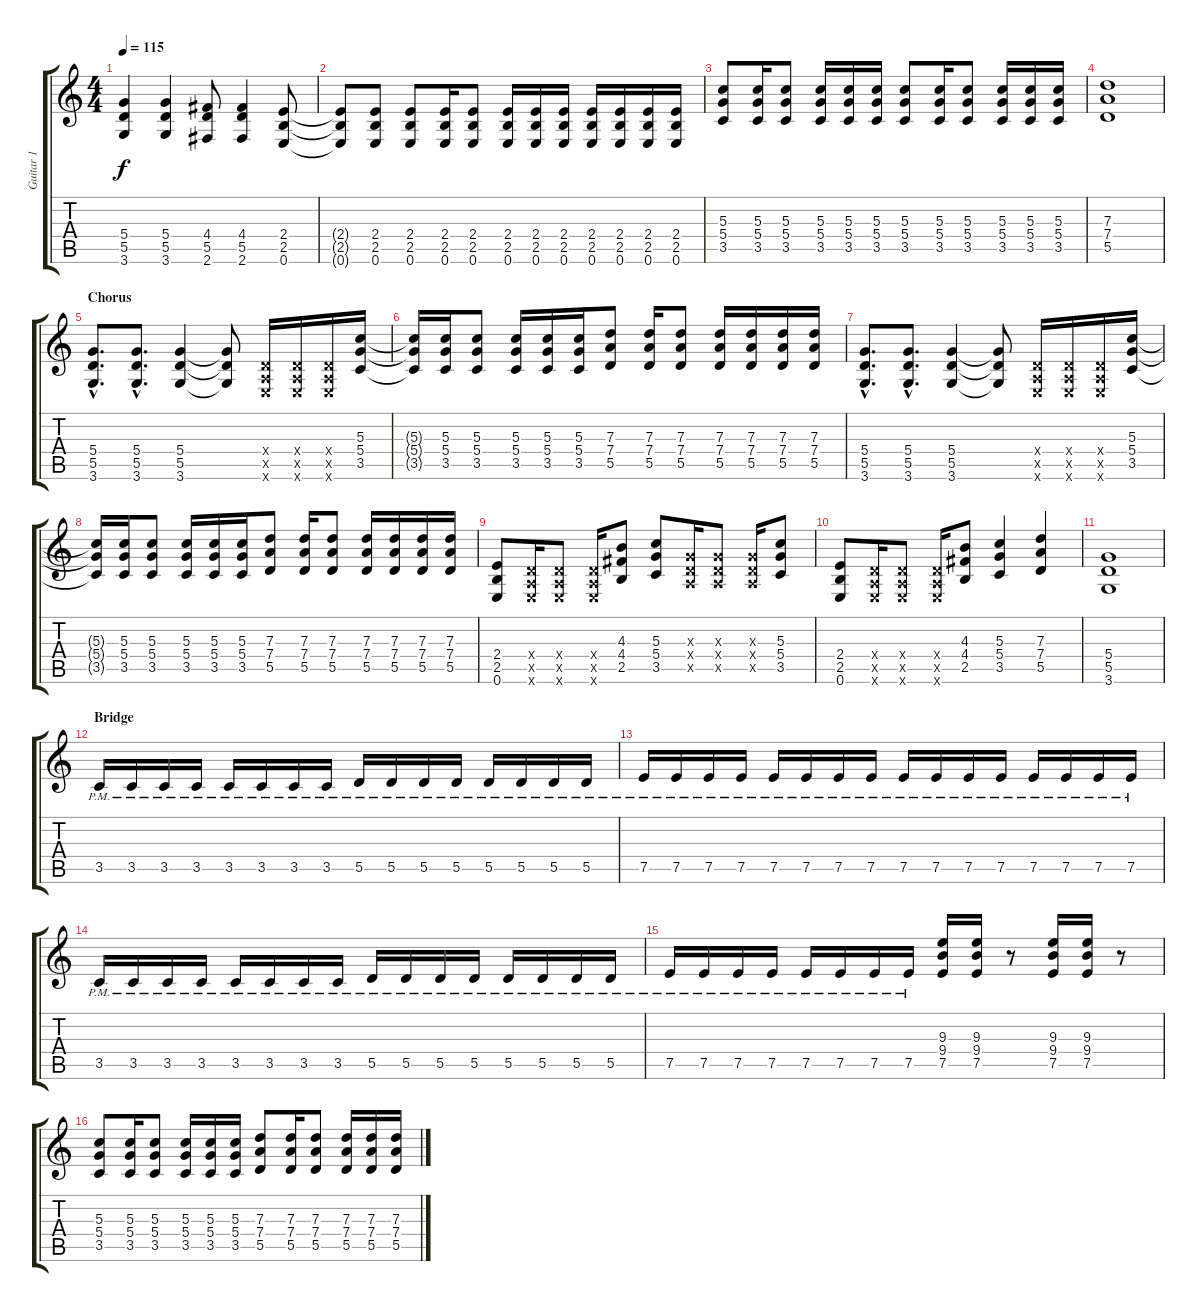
\track ("Guitar 1" "Guitar 1") {instrument distortionguitar}
\staff {score tabs}
\tuning (E4 B3 G3 D3 A2 E2) {hide}
\ts (4 4)
\tempo 115
\clef g2
\ks c
(5.4 5.5 3.6).4{dy f} (5.4 5.5 3.6).4 (4.4 5.5 2.6).8 (4.4 5.5 2.6).4 (2.4 2.5 0.6).8 |
(2.4{t} 2.5{t} 0.6{t}).8 (2.4 2.5 0.6).8 (2.4 2.5 0.6).8 (2.4 2.5 0.6).16 (2.4 2.5 0.6).8 (2.4 2.5 0.6).16 (2.4 2.5 0.6).16 (2.4 2.5 0.6).16 (2.4 2.5 0.6).16 (2.4 2.5 0.6).16 (2.4 2.5 0.6).16 (2.4 2.5 0.6).16 |
(5.3 5.4 3.5).8 (5.3 5.4 3.5).16 (5.3 5.4 3.5).8 (5.3 5.4 3.5).16 (5.3 5.4 3.5).16 (5.3 5.4 3.5).16 (5.3 5.4 3.5).8 (5.3 5.4 3.5).16 (5.3 5.4 3.5).8 (5.3 5.4 3.5).16 (5.3 5.4 3.5).16 (5.3 5.4 3.5).16 |
(7.3 7.4 5.5).1 |
\section ("" "Chorus")
(5.4{hac} 5.5{hac} 3.6{hac}).8{d} (5.4{hac} 5.5{hac} 3.6{hac}).8{d} (5.4 5.5 3.6).4 (5.4{t} 5.5{t} 3.6{t}).8 (0.4{x} 0.5{x} 0.6{x}).16 (0.4{x} 0.5{x} 0.6{x}).16 (0.4{x} 0.5{x} 0.6{x}).16 (5.3 5.4 3.5).16 |
(5.3{t} 5.4{t} 3.5{t}).16 (5.3 5.4 3.5).16 (5.3 5.4 3.5).8 (5.3 5.4 3.5).16 (5.3 5.4 3.5).16 (5.3 5.4 3.5).16 (7.3 7.4 5.5).8 (7.3 7.4 5.5).16 (7.3 7.4 5.5).8 (7.3 7.4 5.5).16 (7.3 7.4 5.5).16 (7.3 7.4 5.5).16 (7.3 7.4 5.5).16 |
(5.4{hac} 5.5{hac} 3.6{hac}).8{d} (5.4{hac} 5.5{hac} 3.6{hac}).8{d} (5.4 5.5 3.6).4 (5.4{t} 5.5{t} 3.6{t}).8 (0.4{x} 0.5{x} 0.6{x}).16 (0.4{x} 0.5{x} 0.6{x}).16 (0.4{x} 0.5{x} 0.6{x}).16 (5.3 5.4 3.5).16 |
(5.3{t} 5.4{t} 3.5{t}).16 (5.3 5.4 3.5).16 (5.3 5.4 3.5).8 (5.3 5.4 3.5).16 (5.3 5.4 3.5).16 (5.3 5.4 3.5).16 (7.3 7.4 5.5).8 (7.3 7.4 5.5).16 (7.3 7.4 5.5).8 (7.3 7.4 5.5).16 (7.3 7.4 5.5).16 (7.3 7.4 5.5).16 (7.3 7.4 5.5).16 |
(2.4 2.5 0.6).8 (0.4{x} 0.5{x} 0.6{x}).16 (0.4{x} 0.5{x} 0.6{x}).8 (0.4{x} 0.5{x} 0.6{x}).16 (4.3 4.4 2.5).8 (5.3 5.4 3.5).8 (0.3{x} 0.4{x} 0.5{x}).16 (0.3{x} 0.4{x} 0.5{x}).8 (0.3{x} 0.4{x} 0.5{x}).16 (5.3 5.4 3.5).8 |
(2.4 2.5 0.6).8 (0.4{x} 0.5{x} 0.6{x}).16 (0.4{x} 0.5{x} 0.6{x}).8 (0.4{x} 0.5{x} 0.6{x}).16 (4.3 4.4 2.5).8 (5.3 5.4 3.5).4 (7.3 7.4 5.5).4 |
(5.4 5.5 3.6).1 |
\section ("" "Bridge")
3.5{pm}.16 3.5{pm}.16 3.5{pm}.16 3.5{pm}.16 3.5{pm}.16 3.5{pm}.16 3.5{pm}.16 3.5{pm}.16 5.5{pm}.16 5.5{pm}.16 5.5{pm}.16 5.5{pm}.16 5.5{pm}.16 5.5{pm}.16 5.5{pm}.16 5.5{pm}.16 |
7.5{pm}.16 7.5{pm}.16 7.5{pm}.16 7.5{pm}.16 7.5{pm}.16 7.5{pm}.16 7.5{pm}.16 7.5{pm}.16 7.5{pm}.16 7.5{pm}.16 7.5{pm}.16 7.5{pm}.16 7.5{pm}.16 7.5{pm}.16 7.5{pm}.16 7.5{pm}.16 |
3.5{pm}.16 3.5{pm}.16 3.5{pm}.16 3.5{pm}.16 3.5{pm}.16 3.5{pm}.16 3.5{pm}.16 3.5{pm}.16 5.5{pm}.16 5.5{pm}.16 5.5{pm}.16 5.5{pm}.16 5.5{pm}.16 5.5{pm}.16 5.5{pm}.16 5.5{pm}.16 |
7.5{pm}.16 7.5{pm}.16 7.5{pm}.16 7.5{pm}.16 7.5{pm}.16 7.5{pm}.16 7.5{pm}.16 7.5{pm}.16 (9.3 9.4 7.5).16 (9.3 9.4 7.5).16 r.8 (9.3 9.4 7.5).16 (9.3 9.4 7.5).16 r.8 |
(5.3 5.4 3.5).8 (5.3 5.4 3.5).16 (5.3 5.4 3.5).8 (5.3 5.4 3.5).16 (5.3 5.4 3.5).16 (5.3 5.4 3.5).16 (7.3 7.4 5.5).8 (7.3 7.4 5.5).16 (7.3 7.4 5.5).8 (7.3 7.4 5.5).16 (7.3 7.4 5.5).16 (7.3 7.4 5.5).16
